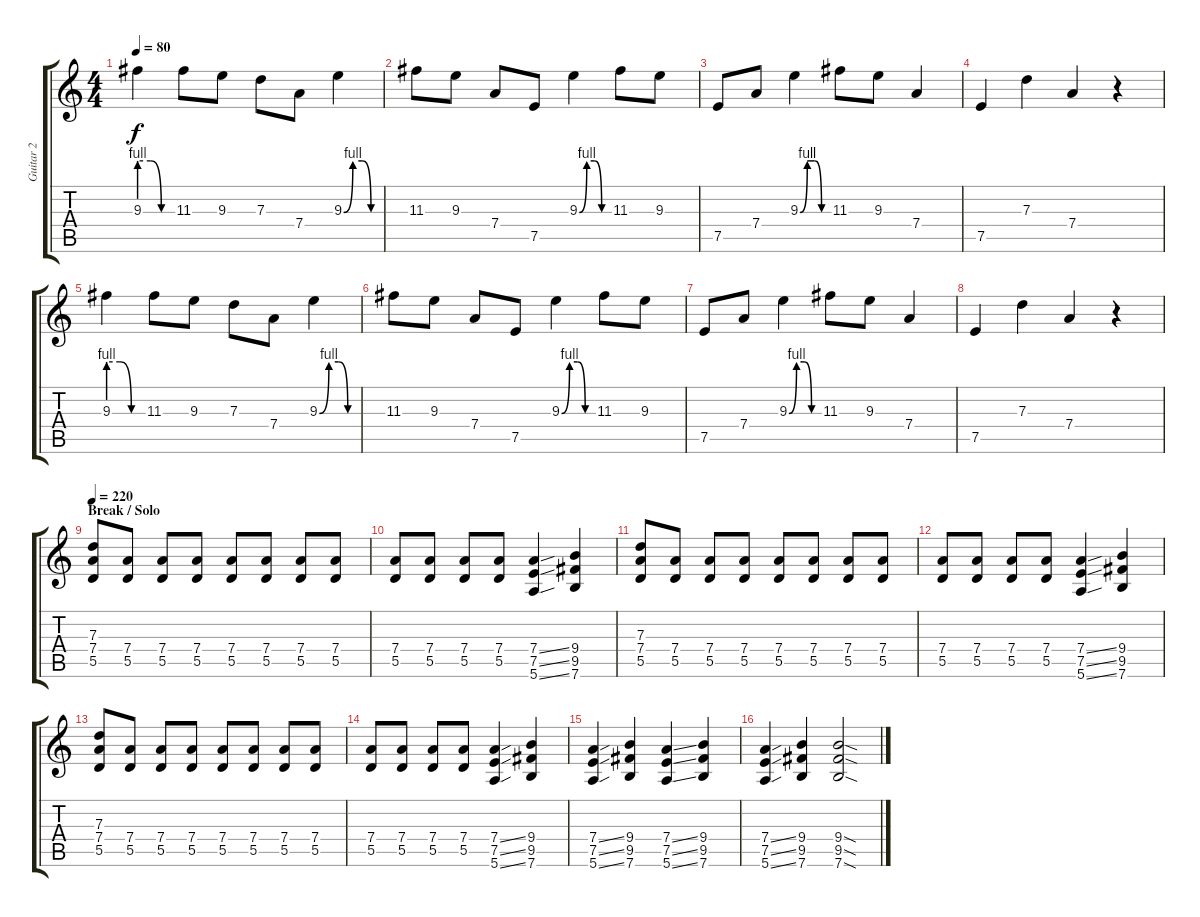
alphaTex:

\track ("Guitar 2" "Guitar 2") {instrument distortionguitar}
\staff {score tabs}
\tuning (E4 B3 G3 D3 A2 E2) {hide}
\ts (4 4)
\tempo 80
\clef g2
\ks c
9.3{be (custom 0 4 20 4 40 0 60 0)}.4{dy f} 11.3.8 9.3.8 7.3.8 7.4.8 9.3{be (custom 0 0 15 4 30 4 45 0 60 0)}.4 |
11.3.8 9.3.8 7.4.8 7.5.8 9.3{be (custom 0 0 15 4 30 4 45 0 60 0)}.4 11.3.8 9.3.8 |
7.5.8 7.4.8 9.3{be (custom 0 0 15 4 30 4 45 0 60 0)}.4 11.3.8 9.3.8 7.4.4 |
7.5.4 7.3.4 7.4.4 r.4 |
9.3{be (custom 0 4 20 4 40 0 60 0)}.4 11.3.8 9.3.8 7.3.8 7.4.8 9.3{be (custom 0 0 15 4 30 4 45 0 60 0)}.4 |
11.3.8 9.3.8 7.4.8 7.5.8 9.3{be (custom 0 0 15 4 30 4 45 0 60 0)}.4 11.3.8 9.3.8 |
7.5.8 7.4.8 9.3{be (custom 0 0 15 4 30 4 45 0 60 0)}.4 11.3.8 9.3.8 7.4.4 |
7.5.4 7.3.4 7.4.4 r.4 |
\section ("" "Break / Solo")
\tempo 220
(7.3 7.4 5.5).8{instrument distortionguitar} (7.4 5.5).8 (7.4 5.5).8 (7.4 5.5).8 (7.4 5.5).8 (7.4 5.5).8 (7.4 5.5).8 (7.4 5.5).8 |
(7.4 5.5).8 (7.4 5.5).8 (7.4 5.5).8 (7.4 5.5).8 (7.4{ss} 7.5{ss} 5.6{ss}).4 (9.4 9.5 7.6).4 |
(7.3 7.4 5.5).8 (7.4 5.5).8 (7.4 5.5).8 (7.4 5.5).8 (7.4 5.5).8 (7.4 5.5).8 (7.4 5.5).8 (7.4 5.5).8 |
(7.4 5.5).8 (7.4 5.5).8 (7.4 5.5).8 (7.4 5.5).8 (7.4{ss} 7.5{ss} 5.6{ss}).4 (9.4 9.5 7.6).4 |
(7.3 7.4 5.5).8 (7.4 5.5).8 (7.4 5.5).8 (7.4 5.5).8 (7.4 5.5).8 (7.4 5.5).8 (7.4 5.5).8 (7.4 5.5).8 |
(7.4 5.5).8 (7.4 5.5).8 (7.4 5.5).8 (7.4 5.5).8 (7.4{ss} 7.5{ss} 5.6{ss}).4 (9.4 9.5 7.6).4 |
(7.4{ss} 7.5{ss} 5.6{ss}).4 (9.4 9.5 7.6).4 (7.4{ss} 7.5{ss} 5.6{ss}).4 (9.4 9.5 7.6).4 |
(7.4{ss} 7.5{ss} 5.6{ss}).4 (9.4 9.5 7.6).4 (9.4{sod} 9.5{sod} 7.6{sod}).2
